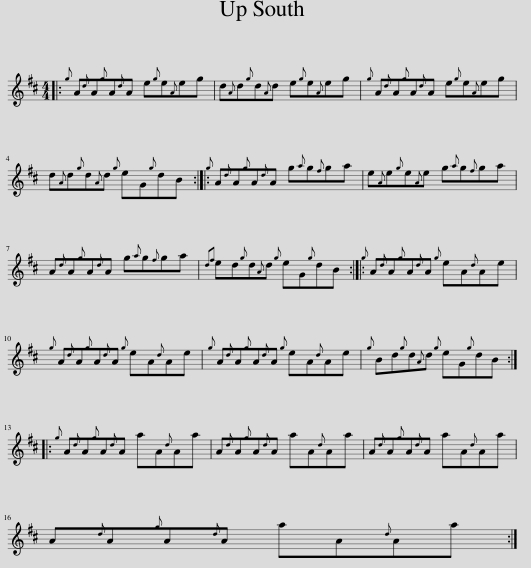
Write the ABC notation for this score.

X:1
L:1/8
M:4/4
I:linebreak $
K:Bmin
V:1 treble
V:1
|:{g} A{d}A{g}A{d}A e{g}e{A}eg | d{A}d{g}d{A}d e{g}e{A}eg |{g} A{d}A{g}A{d}A e{g}e{A}eg |$ d{A}d{g}d{A}d{g} eG{g}dB ::{g} A{d}A{g}A{d}A g{a}g{f}ga | %5
 e{A}e{g}e{A}e g{a}g{f}ga |$ A{d}A{g}A{d}A g{a}g{f}ga |{df} ed{g}d{A}d{g} eG{g}dB ::{g} A{d}A{g}A{d}A{g} eA{d}Ae |${g} A{d}A{g}A{d}A{g} eA{d}Ae | %10
{g} A{d}A{g}A{d}A{g} eA{d}Ae |{g} Bd{g}d{A}d{g} eG{g}dB ::${g} A{d}A{g}A{d}A aA{d}Aa | A{d}A{g}A{d}A aA{d}Aa | A{d}A{g}A{d}A aA{d}Aa |$ %15
 A{d}A{g}A{d}A aA{d}Aa :| %16
